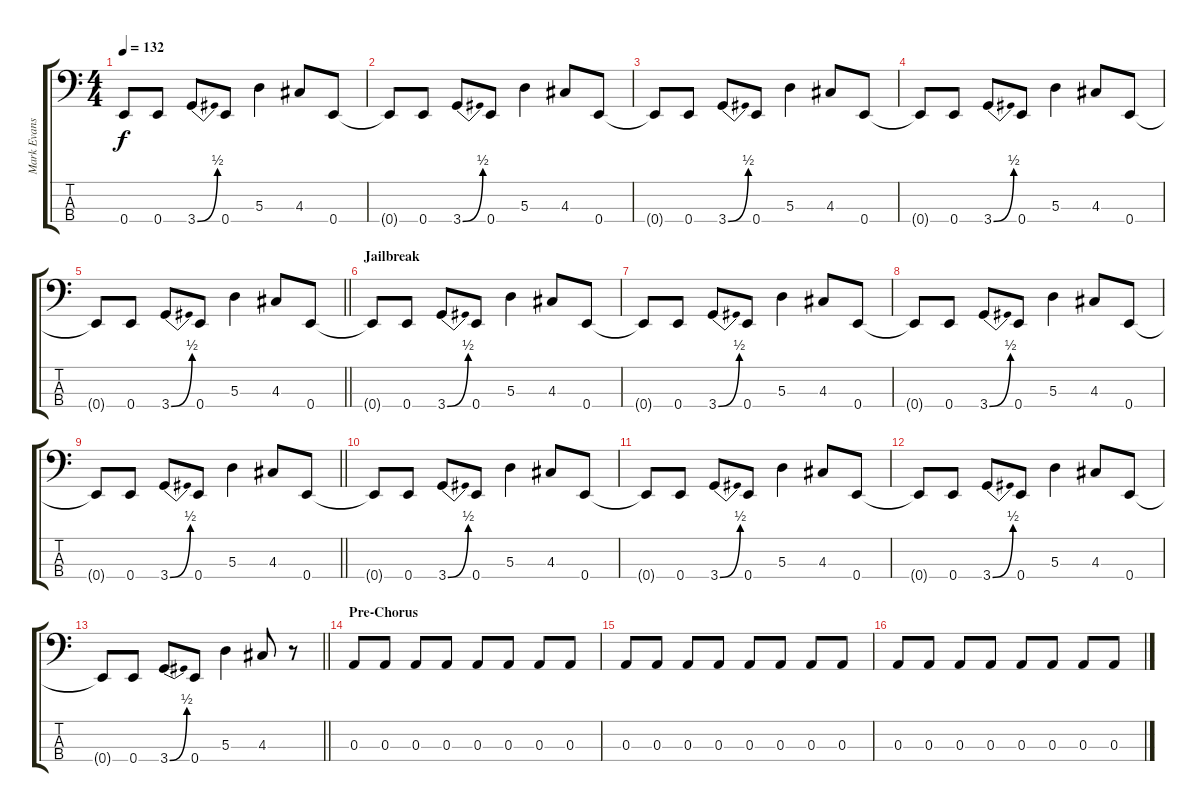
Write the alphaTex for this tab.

\track ("Mark Evans" "Mark Evans") {instrument electricbassfinger}
\staff {score tabs}
\tuning (G2 D2 A1 E1) {hide}
\ts (4 4)
\tempo 132
\clef f4
\ks c
0.4{t}.8{dy f} 0.4.8 3.4{be (bend 0 0 60 2)}.8 0.4.8 5.3.4 4.3.8 0.4.8 |
0.4{t}.8 0.4.8 3.4{be (bend 0 0 60 2)}.8 0.4.8 5.3.4 4.3.8 0.4.8 |
0.4{t}.8 0.4.8 3.4{be (bend 0 0 60 2)}.8 0.4.8 5.3.4 4.3.8 0.4.8 |
0.4{t}.8 0.4.8 3.4{be (bend 0 0 60 2)}.8 0.4.8 5.3.4 4.3.8 0.4.8 |
\barLineRight lightlight
0.4{t}.8 0.4.8 3.4{be (bend 0 0 60 2)}.8 0.4.8 5.3.4 4.3.8 0.4.8 |
\section ("" "Jailbreak")
0.4{t}.8 0.4.8 3.4{be (bend 0 0 60 2)}.8 0.4.8 5.3.4 4.3.8 0.4.8 |
0.4{t}.8 0.4.8 3.4{be (bend 0 0 60 2)}.8 0.4.8 5.3.4 4.3.8 0.4.8 |
0.4{t}.8 0.4.8 3.4{be (bend 0 0 60 2)}.8 0.4.8 5.3.4 4.3.8 0.4.8 |
\barLineRight lightlight
0.4{t}.8 0.4.8 3.4{be (bend 0 0 60 2)}.8 0.4.8 5.3.4 4.3.8 0.4.8 |
0.4{t}.8 0.4.8 3.4{be (bend 0 0 60 2)}.8 0.4.8 5.3.4 4.3.8 0.4.8 |
0.4{t}.8 0.4.8 3.4{be (bend 0 0 60 2)}.8 0.4.8 5.3.4 4.3.8 0.4.8 |
0.4{t}.8 0.4.8 3.4{be (bend 0 0 60 2)}.8 0.4.8 5.3.4 4.3.8 0.4.8 |
\barLineRight lightlight
0.4{t}.8 0.4.8 3.4{be (bend 0 0 60 2)}.8 0.4.8 5.3.4 4.3.8 r.8 |
\section ("" "Pre-Chorus")
0.3.8 0.3.8 0.3.8 0.3.8 0.3.8 0.3.8 0.3.8 0.3.8 |
0.3.8 0.3.8 0.3.8 0.3.8 0.3.8 0.3.8 0.3.8 0.3.8 |
0.3.8 0.3.8 0.3.8 0.3.8 0.3.8 0.3.8 0.3.8 0.3.8
